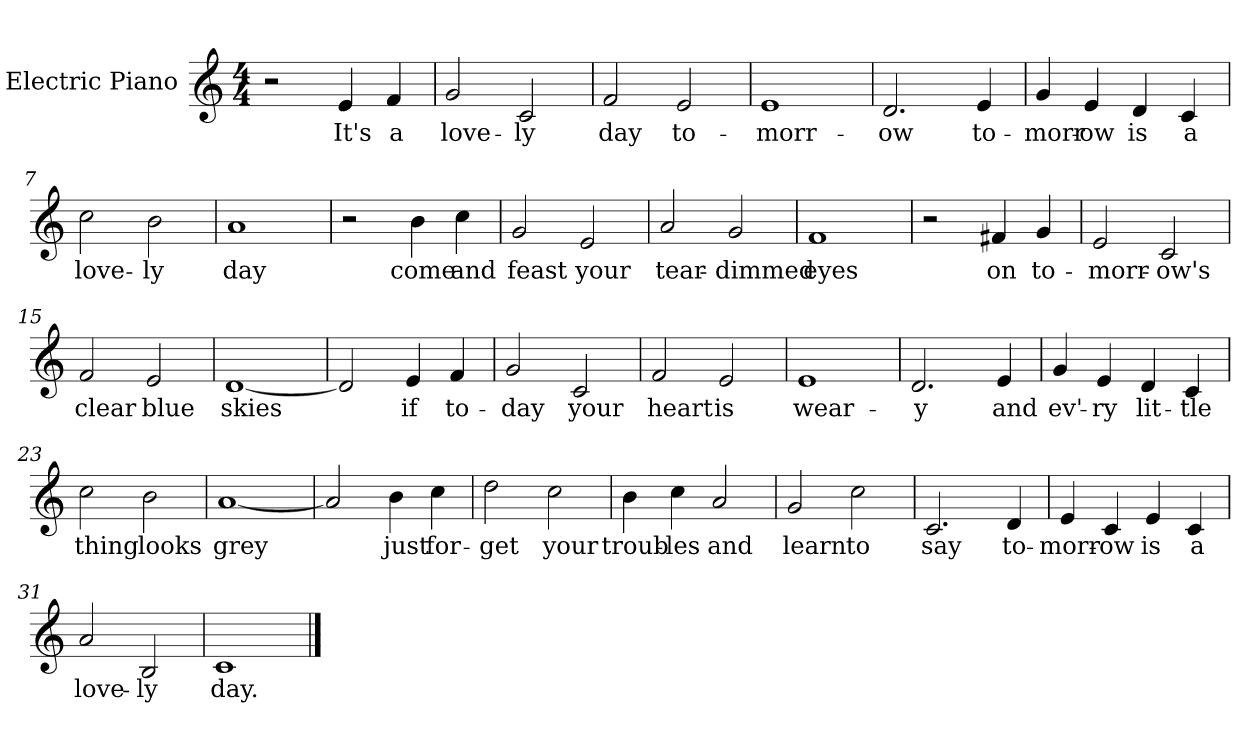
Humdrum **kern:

**kern	**text
*part1	*part1
*staff1	*staff1
*I"Electric Piano	*
*I'E.Pno	*
*clefG2	*
*k[]	*
*C:	*
*M4/4	*
=1	=1
2r	.
4e/	It's
4f/	a
=2	=2
2g/	love-
2c/	-ly
=3	=3
2f/	day
2e/	to-
=4	=4
1e	-morr-
!!LO:LB:g=z
=5	=5
2.d/	-ow
4e/	to-
=6	=6
4g/	-morr-
4e/	-ow
4d/	is
4c/	a
=7	=7
2cc\	love-
2b\	-ly
=8	=8
1a	day
!!LO:LB:g=z
=9	=9
2r	.
4b\	come
4cc\	and
=10	=10
2g/	feast
2e/	your
=11	=11
2a/	tear-
2g/	-dimmed
=12	=12
1f	eyes
!!LO:LB:g=z
=13	=13
2r	.
4f#X/	on
4g/	to-
=14	=14
2e/	-morr-
2c/	-ow's
=15	=15
2f/	clear
2e/	blue
=16	=16
[1d	skies
!!LO:LB:g=z
=17	=17
2d/]	.
4e/	if
4f/	to-
=18	=18
2g/	-day
2c/	your
=19	=19
2f/	heart
2e/	is
=20	=20
1e	wear-
!!LO:LB:g=z
=21	=21
2.d/	-y
4e/	and
=22	=22
4g/	ev'-
4e/	-ry
4d/	lit-
4c/	-tle
=23	=23
2cc\	thing
2b\	looks
=24	=24
[1a	grey
!!LO:LB:g=z
=25	=25
2a/]	.
4b\	just
4cc\	for-
=26	=26
2dd\	-get
2cc\	your
=27	=27
4b\	troub-
4cc\	-les
2a/	and
=28	=28
2g/	learn
2cc\	to
!!LO:LB:g=z
=29	=29
2.c/	say
4d/	to-
=30	=30
4e/	-morr-
4c/	-ow
4e/	is
4c/	a
=31	=31
2a/	love-
2B/	-ly
=32	=32
1c	day.
==	==
*-	*-
